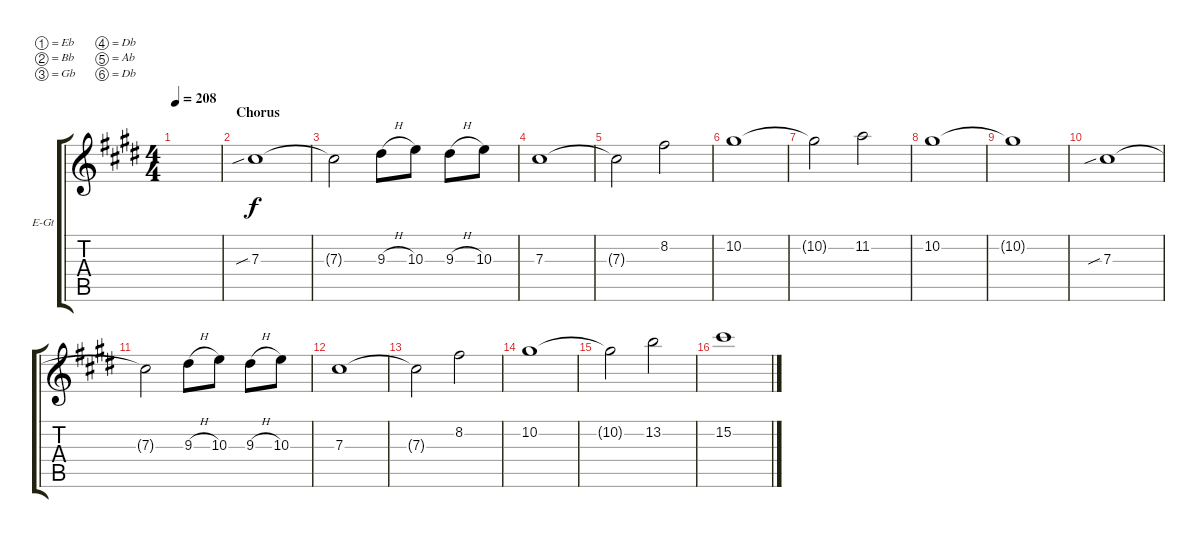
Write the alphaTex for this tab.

\defaultSystemsLayout 4
\bracketExtendMode groupsimilarinstruments
\firstSystemTrackNameOrientation horizontal
\otherSystemsTrackNameOrientation horizontal
\track ("Gary Smith - Lead" "E-Gt") {instrument distortionguitar}
\staff {score tabs}
\tuning (Eb4 Bb3 Gb3 Db3 Ab2 Db2)
\ts (4 4)
\tempo 208
\clef g2
\scale
0.333333
\ks c#minor
|
\section ("" "Chorus")
\scale
0.333333 7.3{sib}.1 |
\scale
0.333333 7.3{t}.2 9.3{h}.8 10.3.8 9.3{h}.8 10.3.8 |
\scale
0.333333 7.3.1 |
\scale
0.333333 7.3{t}.2 8.2.2 |
\scale
0.333333 10.2.1 |
\scale
0.333333 10.2{t}.2 11.2.2 |
\scale
0.333333 10.2.1 |
\scale
0.333333 10.2{t}.1 |
\scale
0.333333 7.3{sib}.1 |
\scale
0.333333 7.3{t}.2 9.3{h}.8 10.3.8 9.3{h}.8 10.3.8 |
\scale
0.333333 7.3.1 |
\scale
0.333333 7.3{t}.2 8.2.2 |
\scale
0.333333 10.2.1 |
10.2{t}.2 13.2.2 |
\scale
0.333333 15.2.1
